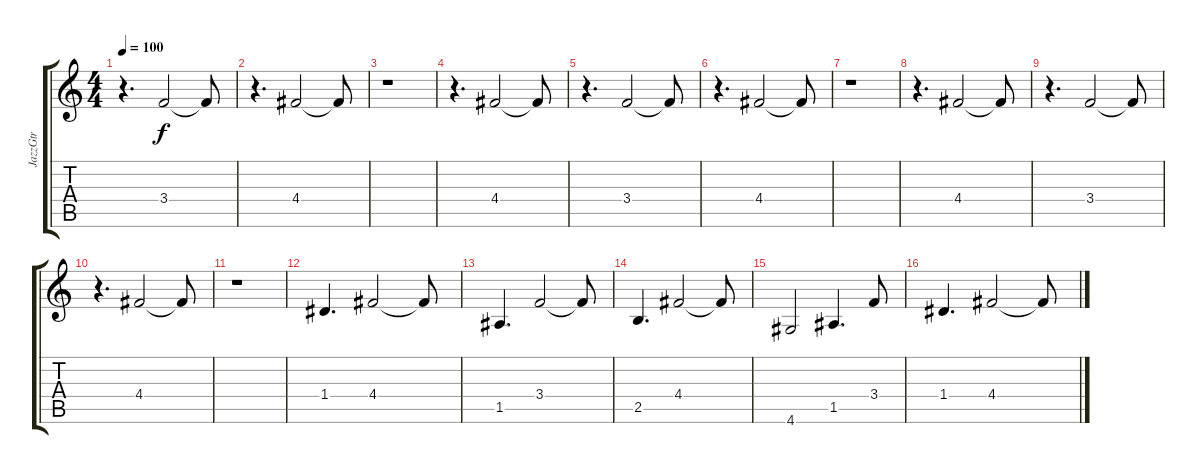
\track ("JazzGtr" "JazzGtr") {instrument electricguitarjazz}
\staff {score tabs}
\tuning (E4 B3 G3 D3 A2 E2) {hide}
\ts (4 4)
\tempo 100
\clef g2
\ks c
r.4{d dy f} 3.4.2 3.4{t}.8 |
r.4{d} 4.4.2 4.4{t}.8 |
r.1 |
r.4{d} 4.4.2 4.4{t}.8 |
r.4{d} 3.4.2 3.4{t}.8 |
r.4{d} 4.4.2 4.4{t}.8 |
r.1 |
r.4{d} 4.4.2 4.4{t}.8 |
r.4{d} 3.4.2 3.4{t}.8 |
r.4{d} 4.4.2 4.4{t}.8 |
r.1 |
1.4.4{d} 4.4.2 4.4{t}.8 |
1.5.4{d} 3.4.2 3.4{t}.8 |
2.5.4{d} 4.4.2 4.4{t}.8 |
4.6.2 1.5.4{d} 3.4.8 |
1.4.4{d} 4.4.2 4.4{t}.8
